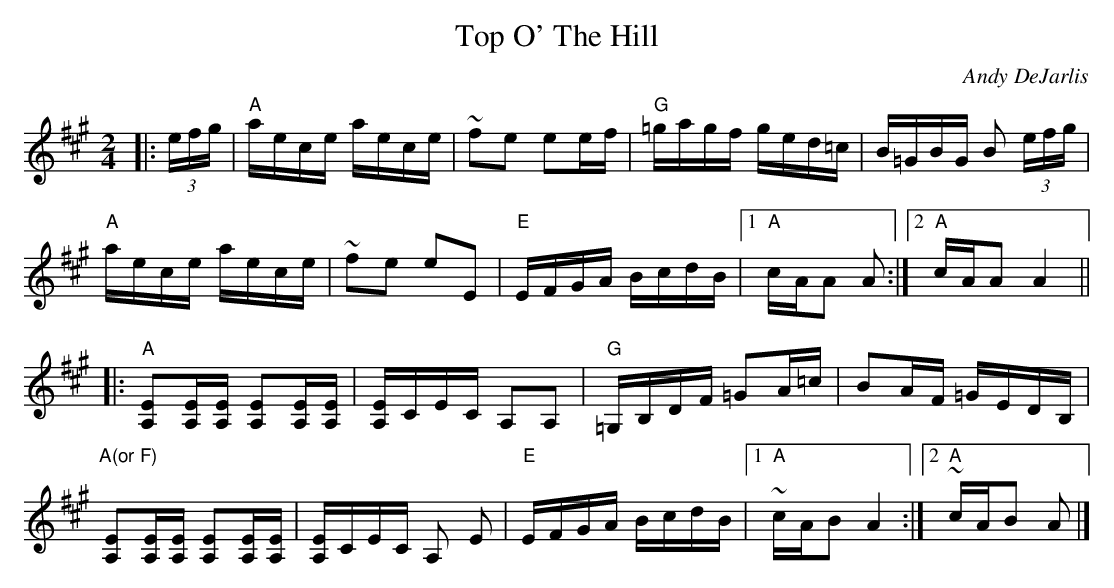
X:1
T: Top O' The Hill
C: Andy DeJarlis
M: 2/4
L: 1/16
K: A
|:(3efg|\
"A"aece aece|~f2e2 e2ef|"G"=gagf ged=c|B=GBG B2 (3efg|
"A"aece aece|~f2e2 e2E2|"E"EFGA BcdB|1"A"cAA2 A2:|2"A"cAA2A4||
|:\
"A"[A,2E2][A,E][A,E] [A,2E2][A,E][A,E]|\
[A,E]CEC A,2A,2|"G"=G,B,DF =G2A=c|B2AF =GEDB,|
"A(or F)"[A,2E2][A,E][A,E] [A,2E2][A,E][A,E]|\
[A,E]CEC A,2 E2|"E"EFGA BcdB|1"A"~cAB2 A4:|2"A"~cAB2 A2|]
